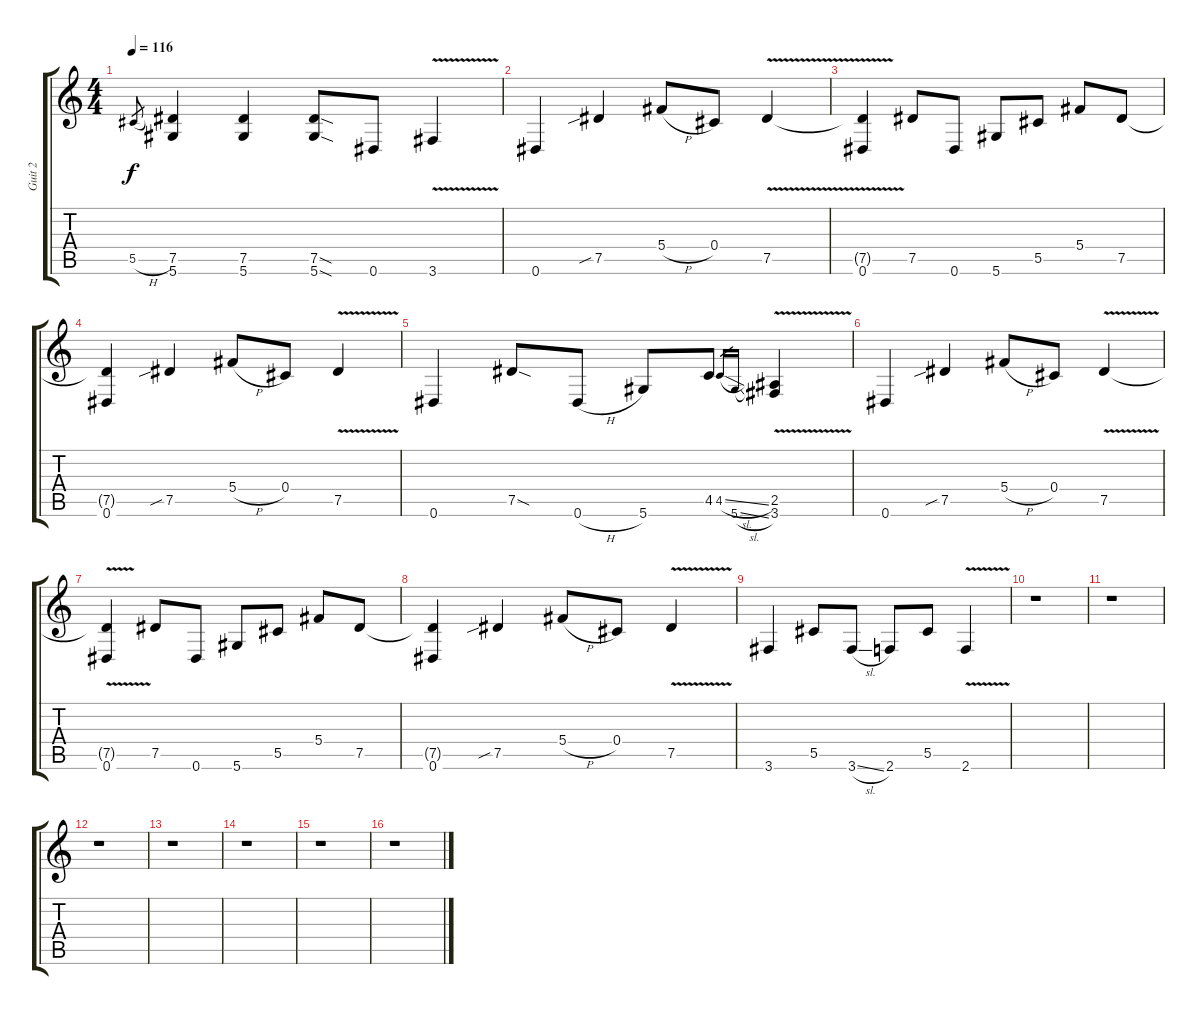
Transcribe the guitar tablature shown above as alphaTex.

\track ("Guit 2" "Guit 2") {instrument distortionguitar}
\staff {score tabs}
\tuning (Eb4 Bb3 Gb3 Db3 Ab2 Eb2) {hide}
\ts (4 4)
\tempo 116
\clef g2
\ks c
5.5{h}.8{gr dy f} (7.5 5.6).4 (7.5 5.6).4 (7.5{sod} 5.6{sod}).8 0.6.8 3.6{v}.4 |
0.6.4 7.5{sib}.4 5.4{h}.8 0.4.8 7.5{v}.4 |
(7.5{t} 0.6).4 7.5.8 0.6.8 5.6.8 5.5.8 5.4.8 7.5.8 |
(7.5{t} 0.6).4 7.5{sib}.4 5.4{h}.8 0.4.8 7.5{v}.4 |
0.6.4 7.5{sod}.8 0.6{h}.8 5.6.8 4.5.8 4.5{sl}.16{gr} 5.6{sl}.16{gr} (2.5{v} 3.6{v}).4 |
0.6.4 7.5{sib}.4 5.4{h}.8 0.4.8 7.5{v}.4 |
(7.5{t} 0.6).4 7.5.8 0.6.8 5.6.8 5.5.8 5.4.8 7.5.8 |
(7.5{t} 0.6).4 7.5{sib}.4 5.4{h}.8 0.4.8 7.5{v}.4 |
3.6.4 5.5.8 3.6{sl}.8 2.6.8 5.5.8 2.6{v}.4 |
r.1 |
r.1 |
r.1 |
r.1 |
r.1 |
r.1 |
r.1
